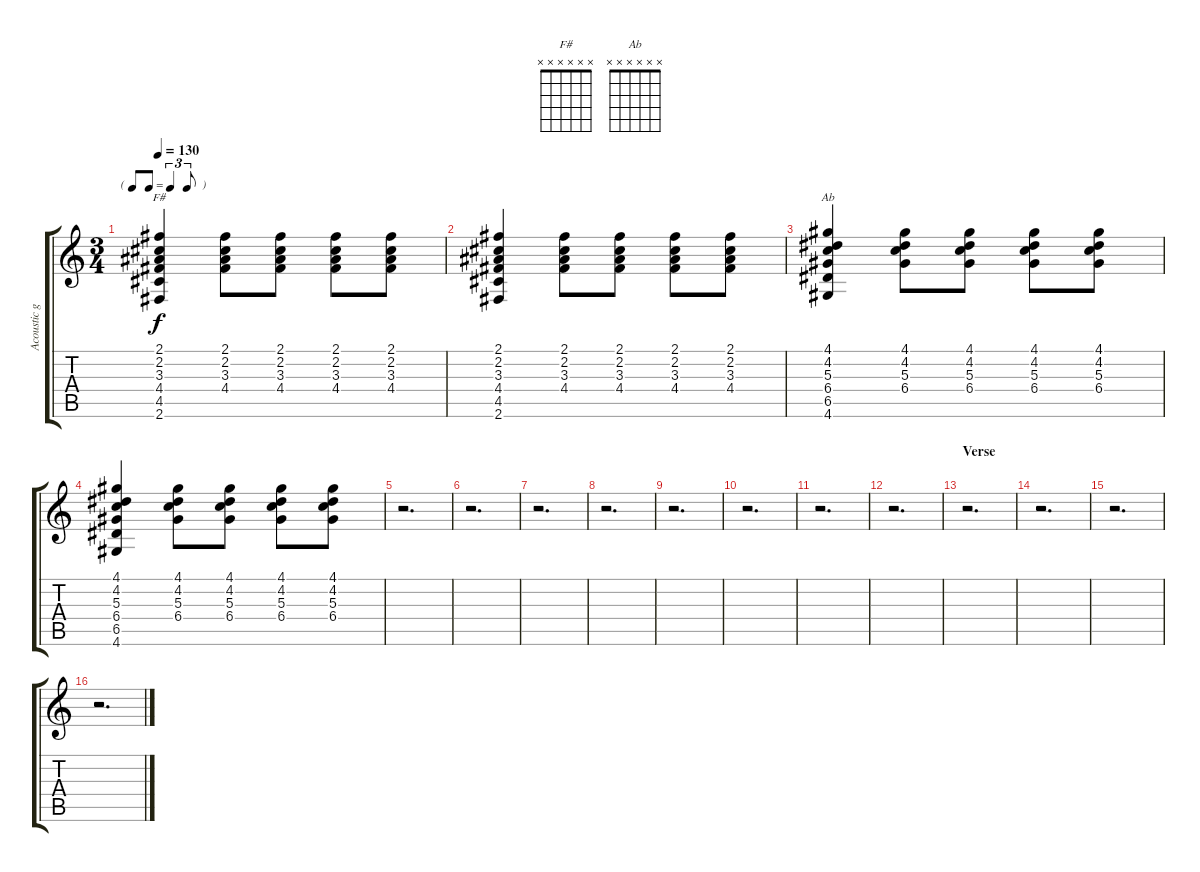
\track ("Acoustic guitar" "Acoustic g") {instrument acousticguitarnylon}
\staff {score tabs}
\tuning (E4 B3 G3 D3 A2 E2) {hide}
\chord ("F#" x x x x x x) {firstfret 0}
\chord ("Ab" x x x x x x) {firstfret 0}
\ts (3 4)
\tf triplet8th
\tempo 130
\clef g2
\ks c
(2.1 2.2 3.3 4.4 4.5 2.6).4{ch "F#" dy f} (2.1 2.2 3.3 4.4).8 (2.1 2.2 3.3 4.4).8 (2.1 2.2 3.3 4.4).8 (2.1 2.2 3.3 4.4).8 |
(2.1 2.2 3.3 4.4 4.5 2.6).4 (2.1 2.2 3.3 4.4).8 (2.1 2.2 3.3 4.4).8 (2.1 2.2 3.3 4.4).8 (2.1 2.2 3.3 4.4).8 |
(4.1 4.2 5.3 6.4 6.5 4.6).4{ch "Ab"} (4.1 4.2 5.3 6.4).8 (4.1 4.2 5.3 6.4).8 (4.1 4.2 5.3 6.4).8 (4.1 4.2 5.3 6.4).8 |
(4.1 4.2 5.3 6.4 6.5 4.6).4 (4.1 4.2 5.3 6.4).8 (4.1 4.2 5.3 6.4).8 (4.1 4.2 5.3 6.4).8 (4.1 4.2 5.3 6.4).8 |
r.2{d} |
r.2{d} |
r.2{d} |
r.2{d} |
r.2{d} |
r.2{d} |
r.2{d} |
r.2{d} |
\section ("" "Verse")
r.2{d} |
r.2{d} |
r.2{d} |
r.2{d}
